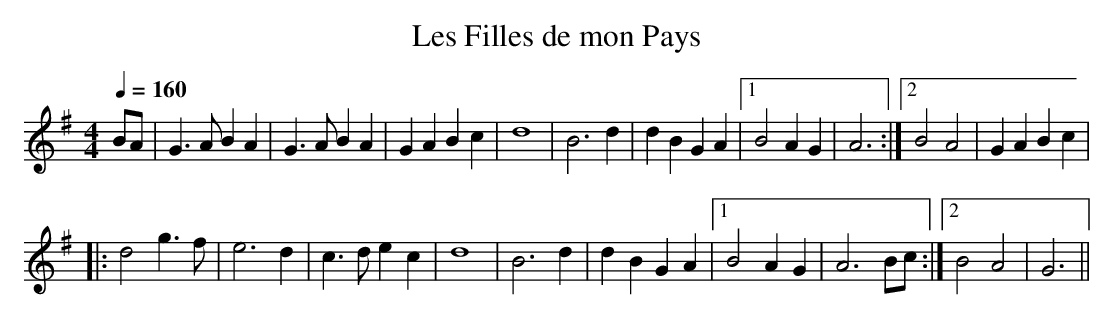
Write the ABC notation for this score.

X:1
T:Les Filles de mon Pays
L:1/4
M:4/4
Q:160
K:G
B/A/|G>ABA|G>ABA|GABc|d4|B3d|dBGA|1B2AG|A3:|2B2A2|GABc|
|:d2 g>f|e3d|c>dec|d4|B3d|dBGA|1B2AG|A3B/c/:|2B2A2|G3||
